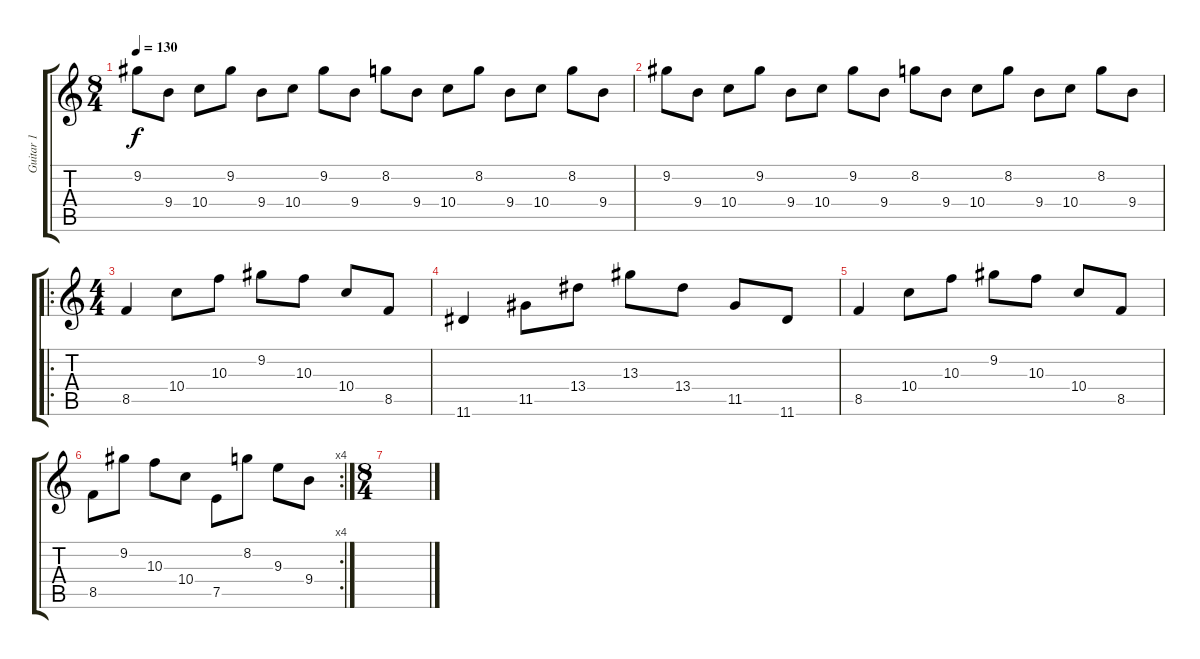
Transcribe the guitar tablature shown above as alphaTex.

\track ("Guitar 1" "Guitar 1") {instrument electricguitarclean}
\staff {score tabs}
\tuning (E4 B3 G3 D3 A2 E2) {hide}
\ts (8 4)
\tempo 130
\clef g2
\ks c
9.2.8{dy f} 9.4.8 10.4.8 9.2.8 9.4.8 10.4.8 9.2.8 9.4.8 8.2.8 9.4.8 10.4.8 8.2.8 9.4.8 10.4.8 8.2.8 9.4.8 |
9.2.8 9.4.8 10.4.8 9.2.8 9.4.8 10.4.8 9.2.8 9.4.8 8.2.8 9.4.8 10.4.8 8.2.8 9.4.8 10.4.8 8.2.8 9.4.8 |
\ro
\ts (4 4)
8.5.4 10.4.8 10.3.8 9.2.8 10.3.8 10.4.8 8.5.8 |
11.6.4 11.5.8 13.4.8 13.3.8 13.4.8 11.5.8 11.6.8 |
8.5.4 10.4.8 10.3.8 9.2.8 10.3.8 10.4.8 8.5.8 |
\rc 4
8.5.8 9.2.8 10.3.8 10.4.8 7.5.8 8.2.8 9.3.8 9.4.8 |
\ts (8 4)
